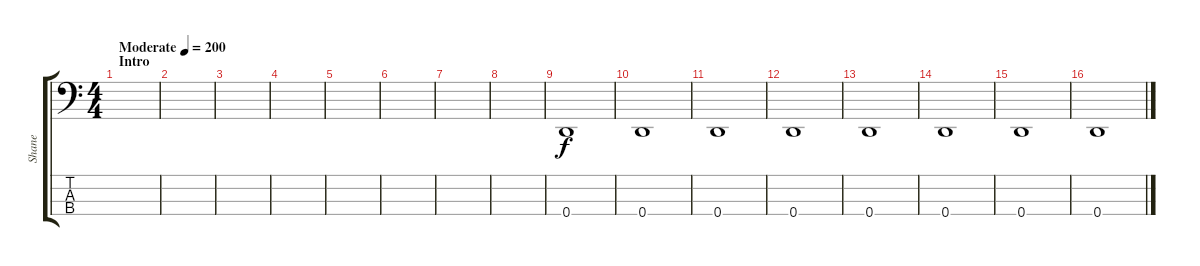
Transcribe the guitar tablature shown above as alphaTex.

\track ("Shane" "Shane") {instrument electricbasspick}
\staff {score tabs}
\tuning (G2 D2 A1 D1) {hide}
\ts (4 4)
\section ("" "Intro")
\tempo (200 "Moderate")
\clef f4
\ks c
|
|
|
|
|
|
|
|
0.4.1 |
0.4.1 |
0.4.1 |
0.4.1 |
0.4.1 |
0.4.1 |
0.4.1 |
0.4.1
